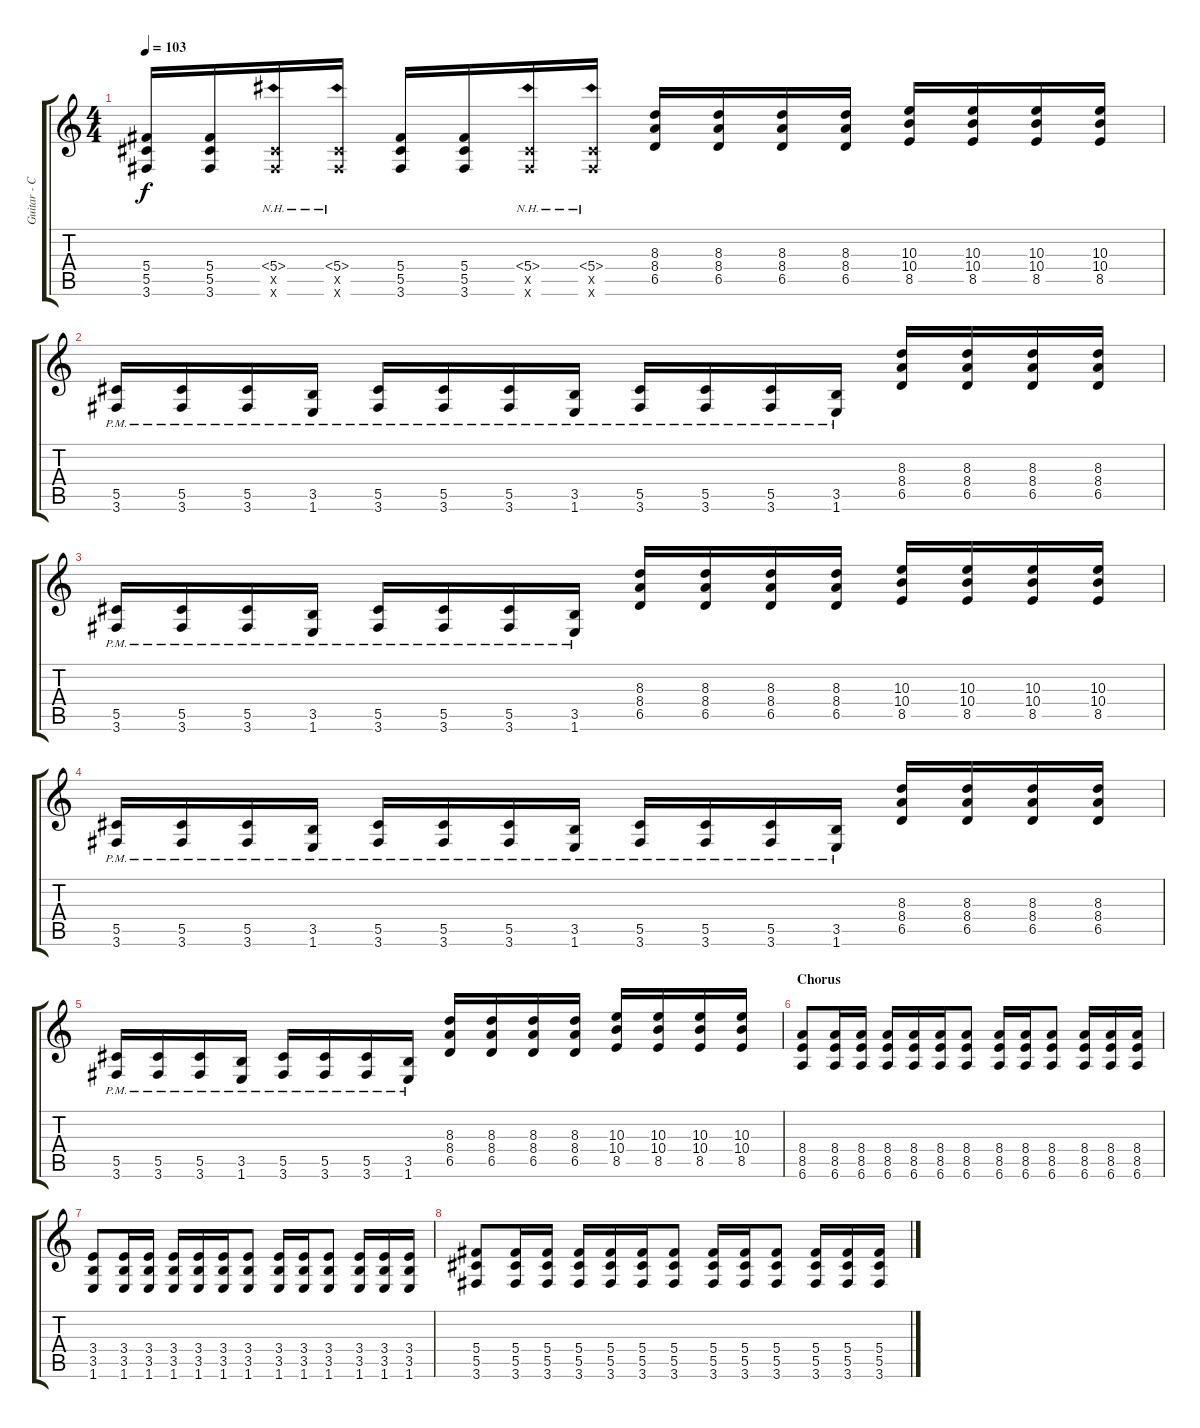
\track ("Guitar - Chris Chasse" "Guitar - C") {instrument distortionguitar}
\staff {score tabs}
\tuning (Eb4 Bb3 Gb3 Db3 Ab2 Eb2) {hide}
\ts (4 4)
\tempo 103
\clef g2
\ks c
(5.4 5.5 3.6).16{dy f} (5.4 5.5 3.6).16 (5.4{nh} 5.5{x} 3.6{x}).16 (5.4{nh} 5.5{x} 3.6{x}).16 (5.4 5.5 3.6).16 (5.4 5.5 3.6).16 (5.4{nh} 5.5{x} 3.6{x}).16 (5.4{nh} 5.5{x} 3.6{x}).16 (8.3 8.4 6.5).16 (8.3 8.4 6.5).16 (8.3 8.4 6.5).16 (8.3 8.4 6.5).16 (10.3 10.4 8.5).16 (10.3 10.4 8.5).16 (10.3 10.4 8.5).16 (10.3 10.4 8.5).16 |
(5.5{pm} 3.6{pm}).16 (5.5{pm} 3.6{pm}).16 (5.5{pm} 3.6{pm}).16 (3.5{pm} 1.6{pm}).16 (5.5{pm} 3.6{pm}).16 (5.5{pm} 3.6{pm}).16 (5.5{pm} 3.6{pm}).16 (3.5{pm} 1.6{pm}).16 (5.5{pm} 3.6{pm}).16 (5.5{pm} 3.6{pm}).16 (5.5{pm} 3.6{pm}).16 (3.5{pm} 1.6{pm}).16 (8.3 8.4 6.5).16 (8.3 8.4 6.5).16 (8.3 8.4 6.5).16 (8.3 8.4 6.5).16 |
(5.5{pm} 3.6{pm}).16 (5.5{pm} 3.6{pm}).16 (5.5{pm} 3.6{pm}).16 (3.5{pm} 1.6{pm}).16 (5.5{pm} 3.6{pm}).16 (5.5{pm} 3.6{pm}).16 (5.5{pm} 3.6{pm}).16 (3.5{pm} 1.6{pm}).16 (8.3 8.4 6.5).16 (8.3 8.4 6.5).16 (8.3 8.4 6.5).16 (8.3 8.4 6.5).16 (10.3 10.4 8.5).16 (10.3 10.4 8.5).16 (10.3 10.4 8.5).16 (10.3 10.4 8.5).16 |
(5.5{pm} 3.6{pm}).16 (5.5{pm} 3.6{pm}).16 (5.5{pm} 3.6{pm}).16 (3.5{pm} 1.6{pm}).16 (5.5{pm} 3.6{pm}).16 (5.5{pm} 3.6{pm}).16 (5.5{pm} 3.6{pm}).16 (3.5{pm} 1.6{pm}).16 (5.5{pm} 3.6{pm}).16 (5.5{pm} 3.6{pm}).16 (5.5{pm} 3.6{pm}).16 (3.5{pm} 1.6{pm}).16 (8.3 8.4 6.5).16 (8.3 8.4 6.5).16 (8.3 8.4 6.5).16 (8.3 8.4 6.5).16 |
(5.5{pm} 3.6{pm}).16 (5.5{pm} 3.6{pm}).16 (5.5{pm} 3.6{pm}).16 (3.5{pm} 1.6{pm}).16 (5.5{pm} 3.6{pm}).16 (5.5{pm} 3.6{pm}).16 (5.5{pm} 3.6{pm}).16 (3.5{pm} 1.6{pm}).16 (8.3 8.4 6.5).16 (8.3 8.4 6.5).16 (8.3 8.4 6.5).16 (8.3 8.4 6.5).16 (10.3 10.4 8.5).16 (10.3 10.4 8.5).16 (10.3 10.4 8.5).16 (10.3 10.4 8.5).16 |
\section ("" "Chorus")
(8.4 8.5 6.6).8 (8.4 8.5 6.6).16 (8.4 8.5 6.6).16 (8.4 8.5 6.6).16 (8.4 8.5 6.6).16 (8.4 8.5 6.6).16 (8.4 8.5 6.6).8 (8.4 8.5 6.6).16 (8.4 8.5 6.6).16 (8.4 8.5 6.6).8 (8.4 8.5 6.6).16 (8.4 8.5 6.6).16 (8.4 8.5 6.6).16 |
(3.4 3.5 1.6).8 (3.4 3.5 1.6).16 (3.4 3.5 1.6).16 (3.4 3.5 1.6).16 (3.4 3.5 1.6).16 (3.4 3.5 1.6).16 (3.4 3.5 1.6).8 (3.4 3.5 1.6).16 (3.4 3.5 1.6).16 (3.4 3.5 1.6).8 (3.4 3.5 1.6).16 (3.4 3.5 1.6).16 (3.4 3.5 1.6).16 |
(5.4 5.5 3.6).8 (5.4 5.5 3.6).16 (5.4 5.5 3.6).16 (5.4 5.5 3.6).16 (5.4 5.5 3.6).16 (5.4 5.5 3.6).16 (5.4 5.5 3.6).8 (5.4 5.5 3.6).16 (5.4 5.5 3.6).16 (5.4 5.5 3.6).8 (5.4 5.5 3.6).16 (5.4 5.5 3.6).16 (5.4 5.5 3.6).16
